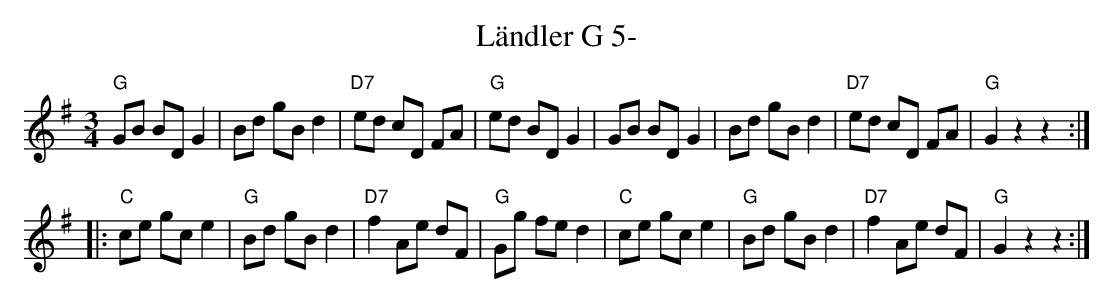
X:1
T:Ländler G 5-
M:3/4
L:1/8
K:Gmaj
"G"GB BD G2 | Bd gB d2 | "D7"ed cD FA | "G"ed BD G2 |\
GB BD G2 | Bd gB d2 | "D7"ed cD FA | "G"G2z2z2 ::
"C"ce gc e2 | "G"Bd gB d2 | "D7"f2 Ae dF | "G"Gg fe d2 |\
"C"ce gc e2 | "G"Bd gB d2 | "D7"f2 Ae dF | "G"G2z2z2 :|
